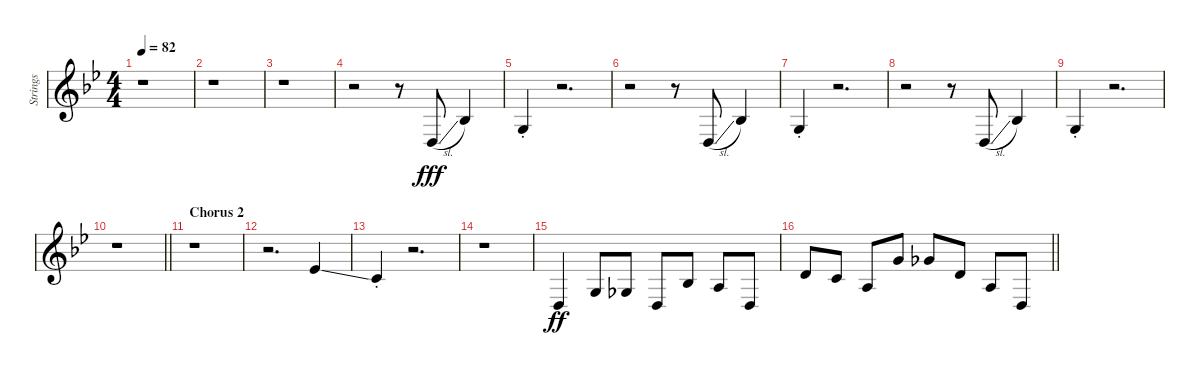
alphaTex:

\track ("Strings" "Strings") {instrument stringensemble1}
\staff {score}
\tuning (E4 B3 G3 D3 A2 E2) {hide}
\ts (4 4)
\tempo 82
\clef g2
\ks gminor
r.1{dy ff} |
r.1 |
r.1 |
r.2 r.8 5.5{sl}.8{dy fff} 13.5.4 |
5.4{st}.4 r.2{d} |
r.2 r.8 5.5{sl}.8 13.5.4 |
5.4{st}.4 r.2{d} |
r.2 r.8 5.5{sl}.8 13.5.4 |
5.4{st}.4 r.2{d} |
\barLineRight lightlight
r.1 |
\section ("" "Chorus 2")
r.1 |
r.2{d} 8.3{ss}.4 |
5.3{st}.4 r.2{d} |
r.1 |
5.5.4{dy ff} 5.4.8 4.4.8 5.5.8 3.3.8 2.3.8 5.5.8 |
\barLineRight lightlight
3.2.8 1.2.8 7.4.8 3.1.8 2.1.8 3.2.8 7.4.8 5.5.8
